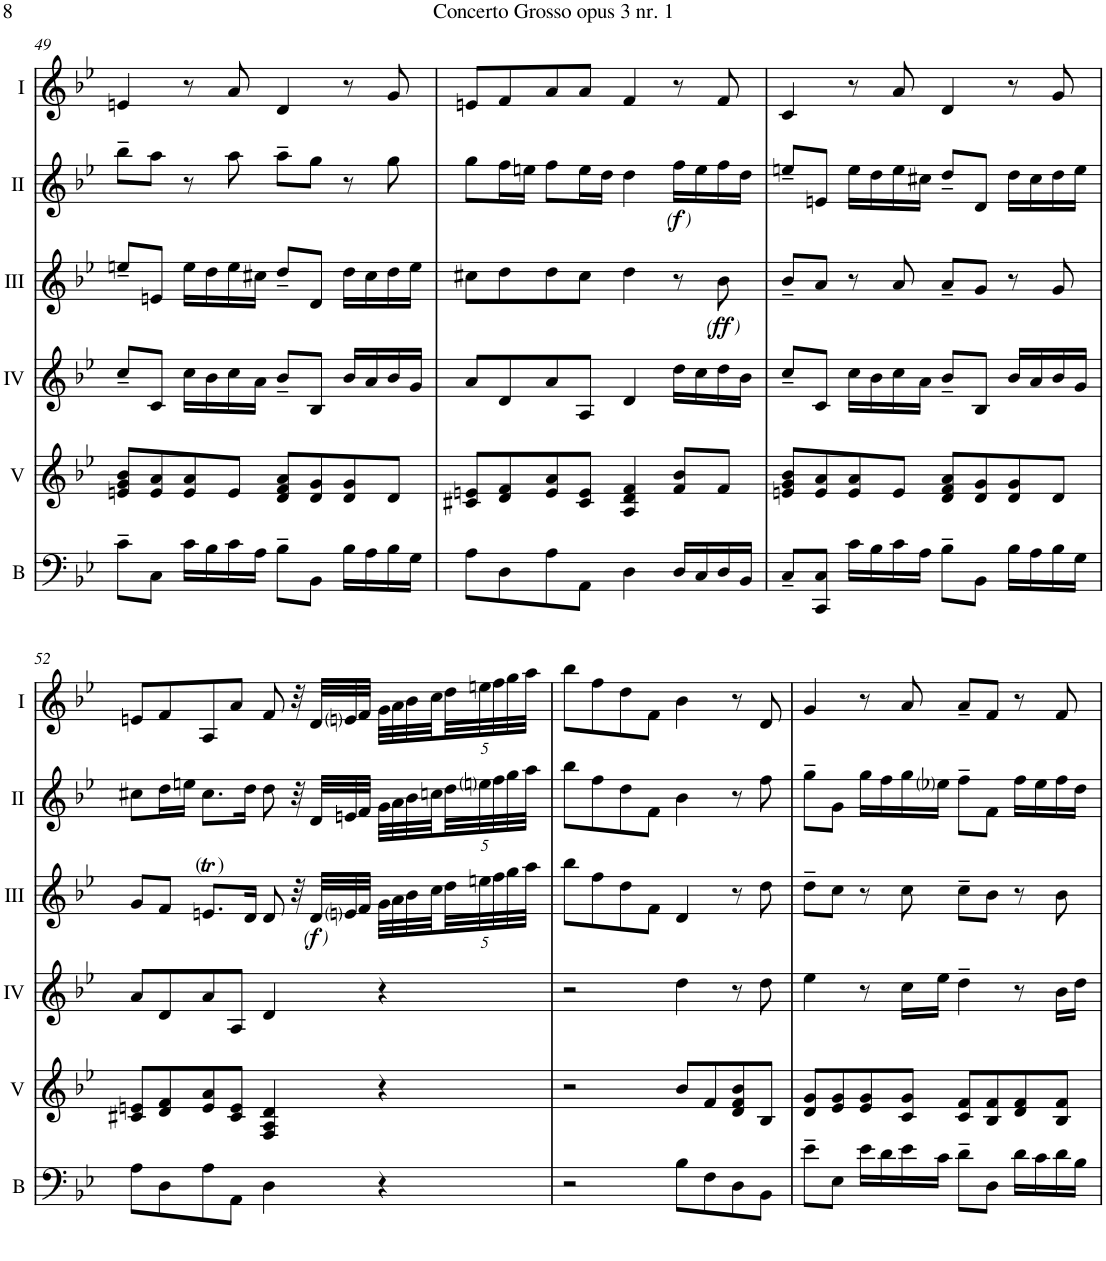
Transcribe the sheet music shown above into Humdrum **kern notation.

**kern	**kern	**kern	**kern	**dynam	**kern	**dynam	**kern
*part6	*part5	*part4	*part3	*part3	*part2	*part2	*part1
*staff6	*staff5	*staff4	*staff3	*staff3	*staff2	*staff2	*staff1
*I"Bass	*I"Acc. 5	*I"Acc. 4	*I"Acc. 3	*	*I"Acc. 2	*	*I"Acc. 1
*I'B	*	*	*	*	*	*	*
!!LO:PB:g=z
*clefF4	*clefG2	*clefG2	*clefG2	*	*clefG2	*	*clefG2
*Trd7c12	*	*Trd7c12	*	*	*	*	*
*k[b-e-]	*k[b-e-]	*k[b-e-]	*k[b-e-]	*	*k[b-e-]	*	*k[b-e-]
*M2/2	*M2/2	*M2/2	*M2/2	*	*M2/2	*	*M2/2
*met(c|)	*met(c|)	*met(c|)	*met(c|)	*	*met(c|)	*	*met(c|)
=49	=49	=49	=49	=49	=49	=49	=49
8c~\L	8en/ 8g/ 8b-/L	8cc~/L	8een~/L	.	8bb-~\L	.	4en/
8C\J	8e/ 8a/	8c/J	8en/J	.	8aa\J	.	.
16c\LL	8e/ 8a/	16cc\LL	16ee\LL	.	8r	.	8r
16B-\	.	16b-\	16dd\	.	.	.	.
16c\	8e/J	16cc\	16ee\	.	8aa\	.	8a/
16A\JJ	.	16a\JJ	16cc#X\JJ	.	.	.	.
8B-~\L	8d/ 8f/ 8a/L	8b-~/L	8dd~/L	.	8aa~\L	.	4d/
8BB-\J	8d/ 8g/	8B-/J	8d/J	.	8gg\J	.	.
16B-\LL	8d/ 8g/	16b-/LL	16dd\LL	.	8r	.	8r
16A\	.	16a/	16cc#\	.	.	.	.
16B-\	8d/J	16b-/	16dd\	.	8gg\	.	8g/
16G\JJ	.	16g/JJ	16ee\JJ	.	.	.	.
=50	=50	=50	=50	=50	=50	=50	=50
8A\L	8c#X/ 8en/L	8a/L	8cc#X\L	.	8gg\L	.	8en/L
8D\	8d/ 8f/	8d/	8dd\	.	16ff\L	.	8f/
.	.	.	.	.	16een\JJ	.	.
8A\	8e/ 8a/	8a/	8dd\	.	8ff\L	.	8a/
8AA\J	8c#/ 8e/J	8A/J	8cc#\J	.	16ee\L	.	8a/J
.	.	.	.	.	16dd\JJ	.	.
4D\	4A/ 4d/ 4f/	4d/	4dd\	.	4dd\	.	4f/
!	!	!	!	!	!	!LO:DY:b	!
!	!	!	!	!	!	!LO:DY:n=1:b	!
!	!	!	!	!	!	!LO:DY:n=2:b	!
16D/LL	8f/ 8b-/L	16dd\LL	8r	.	16ff\LL	other-dynamics f other-dynamics	8r
16C/	.	16cc\	.	.	16ee\	.	.
!	!	!	!	!LO:DY:b	!	!	!
!	!	!	!	!LO:DY:n=1:b	!	!	!
!	!	!	!	!LO:DY:n=2:b	!	!	!
16D/	8f/J	16dd\	8b-\	other-dynamics ff other-dynamics	16ff\	.	8f/
16BB-/JJ	.	16b-\JJ	.	.	16dd\JJ	.	.
=51	=51	=51	=51	=51	=51	=51	=51
8C~/L	8en/ 8g/ 8b-/L	8cc~/L	8b-~/L	.	8een~/L	.	4c/
8CC/ 8C/J	8e/ 8a/	8c/J	8a/J	.	8en/J	.	.
16c\LL	8e/ 8a/	16cc\LL	8r	.	16ee\LL	.	8r
16B-\	.	16b-\	.	.	16dd\	.	.
16c\	8e/J	16cc\	8a/	.	16ee\	.	8a/
16A\JJ	.	16a\JJ	.	.	16cc#X\JJ	.	.
8B-~\L	8d/ 8f/ 8a/L	8b-~/L	8a~/L	.	8dd~/L	.	4d/
8BB-\J	8d/ 8g/	8B-/J	8g/J	.	8d/J	.	.
16B-\LL	8d/ 8g/	16b-/LL	8r	.	16dd\LL	.	8r
16A\	.	16a/	.	.	16cc#\	.	.
16B-\	8d/J	16b-/	8g/	.	16dd\	.	8g/
16G\JJ	.	16g/JJ	.	.	16ee\JJ	.	.
!!LO:LB:g=z
=52	=52	=52	=52	=52	=52	=52	=52
8A\L	8c#X/ 8en/L	8a/L	8g/L	.	8cc#X\L	.	8en/L
8D\	8d/ 8f/	8d/	8f/J	.	16dd\L	.	8f/
.	.	.	.	.	16een\JJ	.	.
!	!	!	!LO:TX:a:t=(   )	!	!	!	!
8A\	8e/ 8a/	8a/	8.ent/L	.	8.cc#\L	.	8A/
8AA\J	8c#/ 8e/J	8A/J	.	.	.	.	8a/J
.	.	.	16d/Jk	.	16dd\Jk	.	.
4D\	4F/ 4A/ 4d/	4d/	8d/	.	8dd\	.	8f/
.	.	.	32r	.	32r	.	32r
!	!	!	!	!LO:DY:b	!	!	!
!	!	!	!	!LO:DY:n=1:b	!	!	!
!	!	!	!	!LO:DY:n=2:b	!	!	!
.	.	.	32d/LLL	other-dynamics f other-dynamics	32d/LLL	.	32d/LLL
.	.	.	32eni/	.	32en/	.	32eni/
.	.	.	32f/JJJ	.	32f/JJJ	.	32f/JJJ
4r	4r	4r	32g\LLL	.	32g\LLL	.	32g\LLL
.	.	.	32a\	.	32a\	.	32a\
.	.	.	32b-\	.	32b-\	.	32b-\
.	.	.	32cc\	.	32ccn\	.	32cc\
*	*	*	*Xbrackettup	*	*Xbrackettup	*	*Xbrackettup
.	.	.	40dd\	.	40dd\	.	40dd\
.	.	.	40een\	.	40eeni\	.	40een\
.	.	.	40ff\	.	40ff\	.	40ff\
.	.	.	40gg\	.	40gg\	.	40gg\
.	.	.	40aa\JJJ	.	40aa\JJJ	.	40aa\JJJ
=53	=53	=53	=53	=53	=53	=53	=53
2r	2r	2r	8bb-\L	.	8bb-\L	.	8bb-\L
.	.	.	8ff\	.	8ff\	.	8ff\
.	.	.	8dd\	.	8dd\	.	8dd\
.	.	.	8f\J	.	8f\J	.	8f\J
8B-\L	8b-/L	4dd\	4d/	.	4b-\	.	4b-\
8F\	8f/	.	.	.	.	.	.
8D\	8d/ 8f/ 8b-/	8r	8r	.	8r	.	8r
8BB-\J	8B-/J	8dd\	8dd\	.	8ff\	.	8d/
=54	=54	=54	=54	=54	=54	=54	=54
8e-~\L	8d/ 8g/L	4ee-\	8dd~\L	.	8gg~\L	.	4g/
8E-\J	8e-/ 8g/	.	8cc\J	.	8g\J	.	.
16e-\LL	8e-/ 8g/	8r	8r	.	16gg\LL	.	8r
16d\	.	.	.	.	16ff\	.	.
16e-\	8c/ 8g/J	16cc\LL	8cc\	.	16gg\	.	8a/
16c\JJ	.	16ee-\JJ	.	.	16ee-i\JJ	.	.
8d~\L	8c/ 8f/L	4dd~\	8cc~\L	.	8ff~\L	.	8a~/L
8D\J	8B-/ 8f/	.	8b-\J	.	8f\J	.	8f/J
16d\LL	8d/ 8f/	8r	8r	.	16ff\LL	.	8r
16c\	.	.	.	.	16ee-\	.	.
16d\	8B-/ 8f/J	16b-\LL	8b-\	.	16ff\	.	8f/
16B-\JJ	.	16dd\JJ	.	.	16dd\JJ	.	.
=	=	=	=	=	=	=	=
*-	*-	*-	*-	*-	*-	*-	*-
